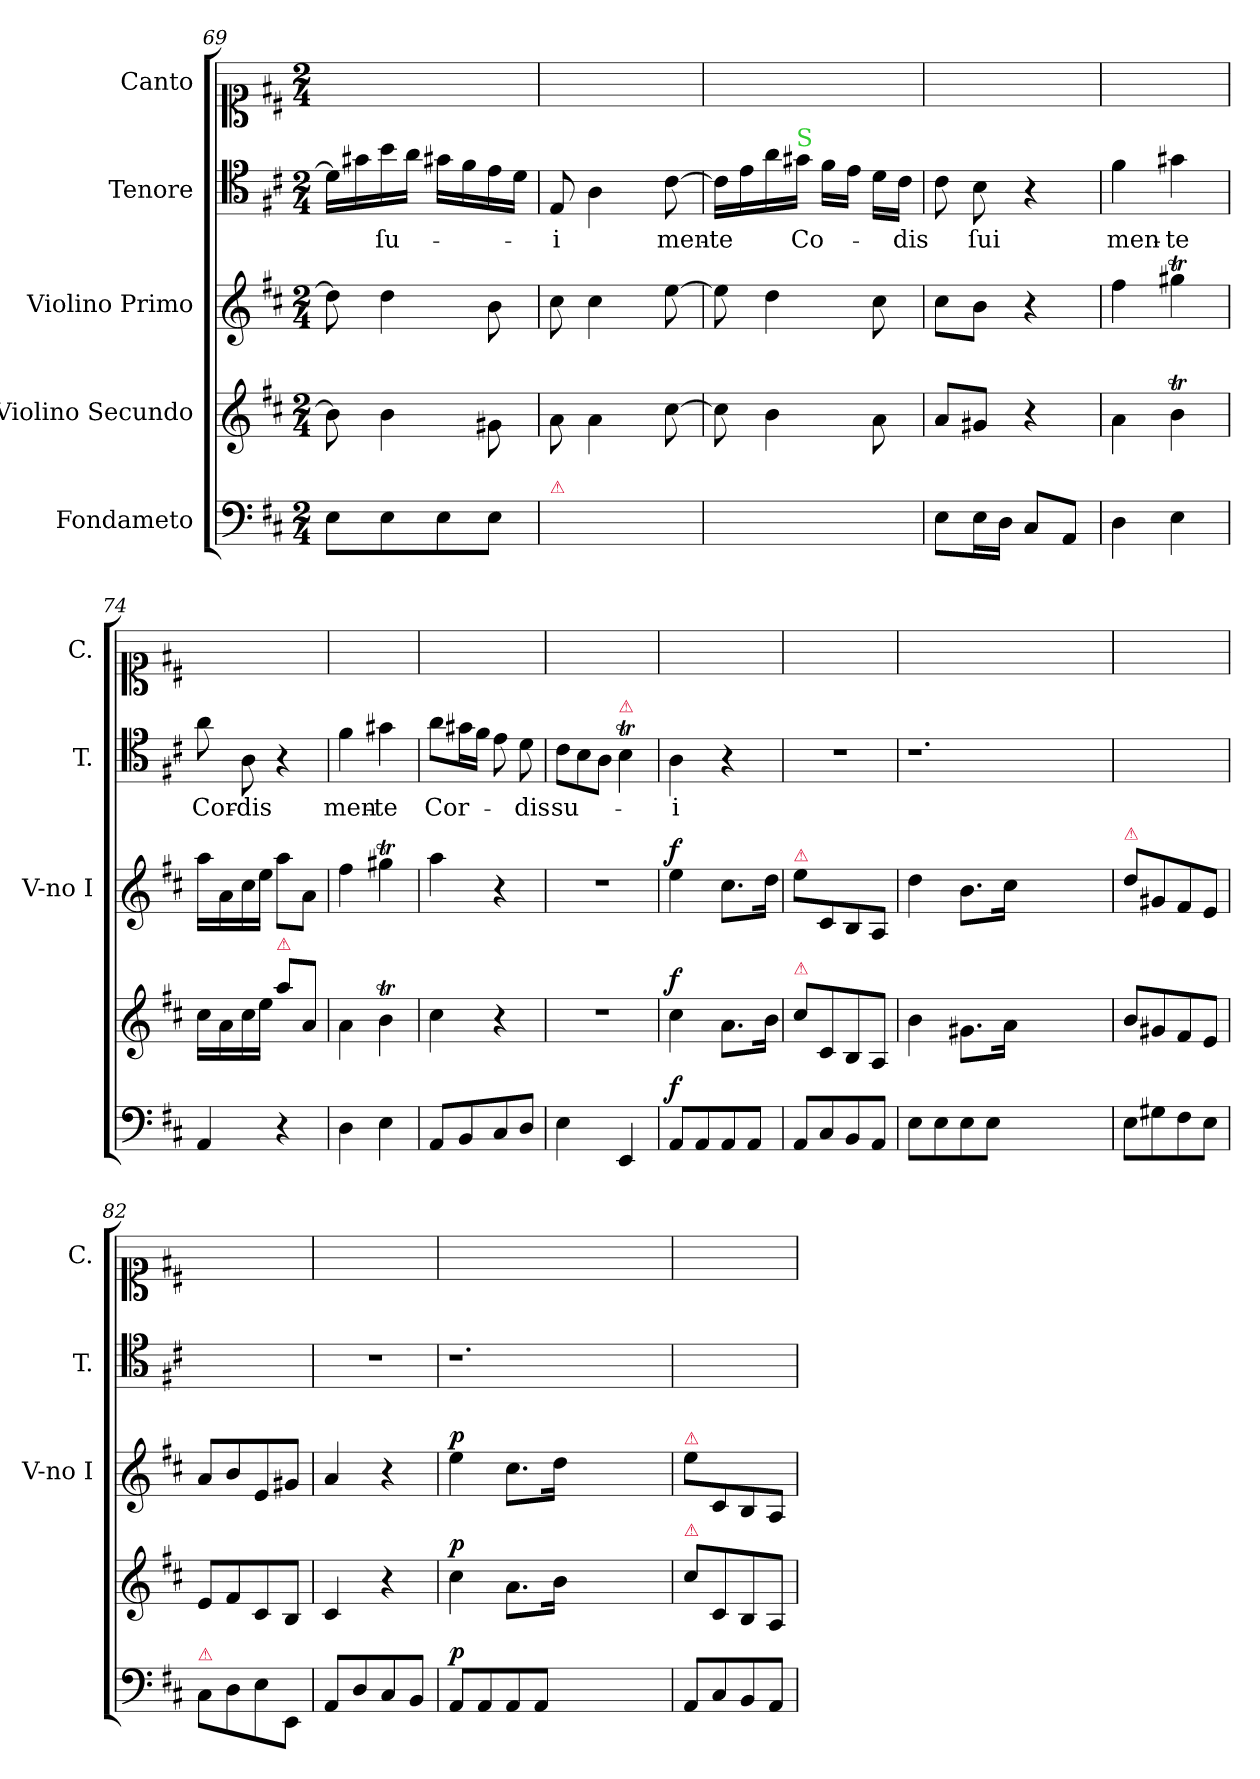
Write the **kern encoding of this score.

**kern	**dynam	**kern	**dynam	**kern	**dynam	**kern	**text	**kern
*part5	*part5	*part4	*part4	*part3	*part3	*part2	*part2	*part1
*staff5	*staff5	*staff4	*staff4	*staff3	*staff3	*staff2	*staff2	*staff1
*I"Fondameto	*	*I"Violino Secundo	*	*I"Violino Primo	*	*I"Tenore	*	*I"Canto
*	*	*	*	*I'V-no I	*	*I'T.	*	*I'C.
*clefF4	*	*clefG2	*	*clefG2	*	*clefC4	*	*clefC1
*k[f#c#]	*	*k[f#c#]	*	*k[f#c#]	*	*k[f#c#]	*	*k[f#c#]
*M2/4	*	*M2/4	*	*M2/4	*	*M2/4	*	*M2/4
=69	=69	=69	=69	=69	=69	=69	=69	=69
8E\L	.	8b\]	.	8dd\]	.	16d\LL]	.	2ryy
.	.	.	.	.	.	16g#X\	.	.
8E\	.	4b\	.	4dd\	.	16b\	ſu-	.
.	.	.	.	.	.	16a\JJ	.	.
8E\	.	.	.	.	.	16g#X\LL	.	.
.	.	.	.	.	.	16f#\	.	.
8E\J	.	8g#X\	.	8b\	.	16e\	.	.
.	.	.	.	.	.	16d\JJ	.	.
=70	=70	=70	=70	=70	=70	=70	=70	=70
!LO:TX:a:color=crimson:t=⚠	!	!	!	!	!	!	!	!
8E\Lyy	.	8a\	.	8cc#\	.	8E/	-i	2ryy
8E\yy	.	4a\	.	4cc#\	.	4A\	.	.
8E\yy	.	.	.	.	.	.	.	.
8E\Jyy	.	[8cc#\	.	[8ee\	.	[8c#\	men-	.
=71	=71	=71	=71	=71	=71	=71	=71	=71
8E\Lyy	.	8cc#\]	.	8ee\]	.	16c#\LL]	-te	2ryy
.	.	.	.	.	.	16e\	.	.
8E\yy	.	4b\	.	4dd\	.	16a\	.	.
!	!	!	!	!	!	!LO:TX:a:color=limegreen:t=S	!	!
.	.	.	.	.	.	16g#X\JJ	Co-	.
8E\yy	.	.	.	.	.	16f#\LL	.	.
.	.	.	.	.	.	16e\JJ	.	.
8E\Jyy	.	8a\	.	8cc#\	.	16d\LL	.	.
.	.	.	.	.	.	16c#\JJ	-dis	.
=72	=72	=72	=72	=72	=72	=72	=72	=72
8E\L	.	8a/L	.	8cc#\L	.	8c#\	.	2ryy
16E\L	.	8g#X/J	.	8b\J	.	8B\	ſui	.
16D\JJ	.	.	.	.	.	.	.	.
8C#/L	.	4r	.	4r	.	4r	.	.
8AA/J	.	.	.	.	.	.	.	.
=73	=73	=73	=73	=73	=73	=73	=73	=73
4D\	.	4a\	.	4ff#\	.	4f#\	men-	2ryy
4E\	.	4bT\	.	4gg#Xt\	.	4g#X\	-te	.
=74	=74	=74	=74	=74	=74	=74	=74	=74
4AA/	.	16cc#\LL	.	16aa\LL	.	8a\	Cor-	2ryy
.	.	16a\	.	16a\	.	.	.	.
.	.	16cc#\	.	16cc#\	.	8A\	-dis	.
.	.	16ee\JJ	.	16ee\JJ	.	.	.	.
!	!	!LO:TX:a:color=crimson:t=⚠	!	!	!	!	!	!
4r	.	8aa\L	.	8aa\L	.	4r	.	.
.	.	8a/J	.	8a\J	.	.	.	.
=75	=75	=75	=75	=75	=75	=75	=75	=75
4D\	.	4a\	.	4ff#\	.	4f#\	men-	2ryy
4E\	.	4bT\	.	4gg#Xt\	.	4g#X\	-te	.
=76	=76	=76	=76	=76	=76	=76	=76	=76
8AA/L	.	4cc#\	.	4aa\	.	8a\L	Cor-	2ryy
8BB/	.	.	.	.	.	16g#X\L	.	.
.	.	.	.	.	.	16f#\JJ	.	.
8C#/	.	4r	.	4r	.	8e\	.	.
8D/J	.	.	.	.	.	8d\	-dis	.
=77	=77	=77	=77	=77	=77	=77	=77	=77
*	*	*	*	*	*	*Xtuplet	*	*
4E\	.	2r	.	2r	.	12c#\L	su-	2ryy
.	.	.	.	.	.	12B\	.	.
.	.	.	.	.	.	12A\J	.	.
!	!	!	!	!	!	!LO:TX:a:color=crimson:t=⚠	!	!
4EE/	.	.	.	.	.	4BT\	.	.
=78	=78	=78	=78	=78	=78	=78	=78	=78
!	!LO:DY:a	!	!LO:DY:a	!	!LO:DY:a	!	!	!
8AA/L	f	4cc#\	f	4ee\	f	4A\	-i	2ryy
8AA/	.	.	.	.	.	.	.	.
8AA/	.	8.a\L	.	8.cc#\L	.	4r	.	.
8AA/J	.	.	.	.	.	.	.	.
.	.	16b\Jk	.	16dd\Jk	.	.	.	.
=79	=79	=79	=79	=79	=79	=79	=79	=79
!	!	!	!	!LO:TX:a:color=crimson:t=⚠	!	!	!	!
!	!	!LO:TX:a:color=crimson:t=⚠	!	!	!	!	!	!
8AA/L	.	8cc#/L	.	8ee\L	.	2r	.	2ryy
8C#/	.	8c#/	.	8c#/	.	.	.	.
8BB/	.	8B/	.	8B/	.	.	.	.
8AA/J	.	8A/J	.	8A/J	.	.	.	.
=80	=80	=80	=80	=80	=80	=80	=80	=80
8E\L	.	4b\	.	4dd\	.	1.r	.	2ryy
8E\	.	.	.	.	.	.	.	.
8E\	.	8.g#X\L	.	8.b\L	.	.	.	.
8E\J	.	.	.	.	.	.	.	.
.	.	16a\Jk	.	16cc#\Jk	.	.	.	.
1ryy	.	1ryy	.	1ryy	.	.	.	1ryy
=81	=81	=81	=81	=81	=81	=81	=81	=81
!	!	!	!	!LO:TX:a:color=crimson:t=⚠	!	!	!	!
8E\L	.	8b/L	.	8dd\L	.	2ryy	.	2ryy
8G#X\	.	8g#X/	.	8g#X/	.	.	.	.
8F#\	.	8f#/	.	8f#/	.	.	.	.
8E\J	.	8e/J	.	8e/J	.	.	.	.
=82	=82	=82	=82	=82	=82	=82	=82	=82
!LO:TX:a:color=crimson:t=⚠	!	!	!	!	!	!	!	!
8C#\L	.	8e/L	.	8a/L	.	2ryy	.	2ryy
8D\	.	8f#/	.	8b/	.	.	.	.
8E\	.	8c#/	.	8e/	.	.	.	.
8EE/J	.	8B/J	.	8g#X/J	.	.	.	.
=83	=83	=83	=83	=83	=83	=83	=83	=83
8AA/L	.	4c#/	.	4a/	.	2r	.	2ryy
8D/	.	.	.	.	.	.	.	.
8C#/	.	4r	.	4r	.	.	.	.
8BB/J	.	.	.	.	.	.	.	.
=84	=84	=84	=84	=84	=84	=84	=84	=84
!	!LO:DY:a	!	!LO:DY:a	!	!LO:DY:a	!	!	!
8AA/L	p	4cc#\	p	4ee\	p	1.r	.	2ryy
8AA/	.	.	.	.	.	.	.	.
8AA/	.	8.a\L	.	8.cc#\L	.	.	.	.
8AA/J	.	.	.	.	.	.	.	.
.	.	16b\Jk	.	16dd\Jk	.	.	.	.
1ryy	.	1ryy	.	1ryy	.	.	.	1ryy
=85	=85	=85	=85	=85	=85	=85	=85	=85
!	!	!	!	!LO:TX:a:color=crimson:t=⚠	!	!	!	!
!	!	!LO:TX:a:color=crimson:t=⚠	!	!	!	!	!	!
8AA/L	.	8cc#\L	.	8ee\L	.	2ryy	.	2ryy
8C#/	.	8c#/	.	8c#/	.	.	.	.
8BB/	.	8B/	.	8B/	.	.	.	.
8AA/J	.	8A/J	.	8A/J	.	.	.	.
=	=	=	=	=	=	=	=	=
*-	*-	*-	*-	*-	*-	*-	*-	*-
